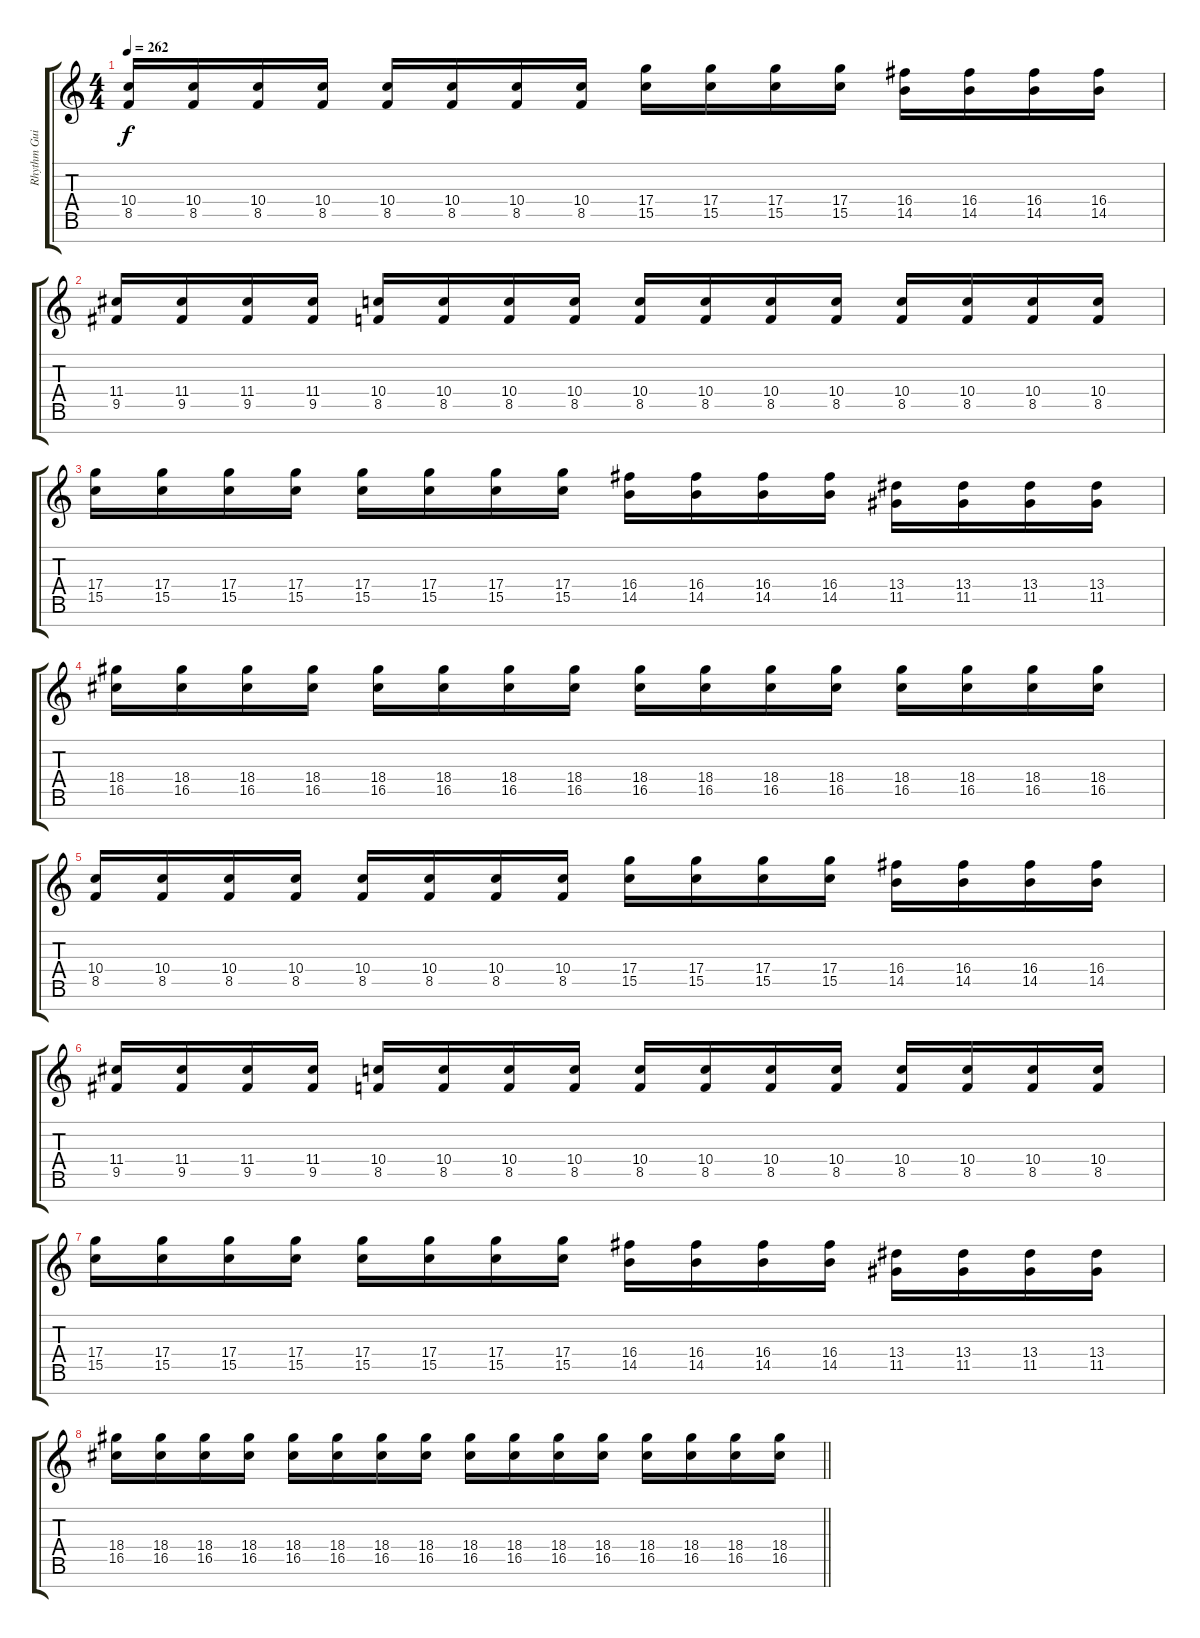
\track ("Rhythm Guitar 2" "Rhythm Gui") {instrument overdrivenguitar}
\staff {score tabs}
\tuning (E4 B3 G3 D3 A2 E2 B1) {hide}
\ts (4 4)
\tempo 262
\clef g2
\ks c
(10.4 8.5).16{dy f} (10.4 8.5).16 (10.4 8.5).16 (10.4 8.5).16 (10.4 8.5).16 (10.4 8.5).16 (10.4 8.5).16 (10.4 8.5).16 (17.4 15.5).16 (17.4 15.5).16 (17.4 15.5).16 (17.4 15.5).16 (16.4 14.5).16 (16.4 14.5).16 (16.4 14.5).16 (16.4 14.5).16 |
(11.4 9.5).16 (11.4 9.5).16 (11.4 9.5).16 (11.4 9.5).16 (10.4 8.5).16 (10.4 8.5).16 (10.4 8.5).16 (10.4 8.5).16 (10.4 8.5).16 (10.4 8.5).16 (10.4 8.5).16 (10.4 8.5).16 (10.4 8.5).16 (10.4 8.5).16 (10.4 8.5).16 (10.4 8.5).16 |
(17.4 15.5).16 (17.4 15.5).16 (17.4 15.5).16 (17.4 15.5).16 (17.4 15.5).16 (17.4 15.5).16 (17.4 15.5).16 (17.4 15.5).16 (16.4 14.5).16 (16.4 14.5).16 (16.4 14.5).16 (16.4 14.5).16 (13.4 11.5).16 (13.4 11.5).16 (13.4 11.5).16 (13.4 11.5).16 |
(18.4 16.5).16 (18.4 16.5).16 (18.4 16.5).16 (18.4 16.5).16 (18.4 16.5).16 (18.4 16.5).16 (18.4 16.5).16 (18.4 16.5).16 (18.4 16.5).16 (18.4 16.5).16 (18.4 16.5).16 (18.4 16.5).16 (18.4 16.5).16 (18.4 16.5).16 (18.4 16.5).16 (18.4 16.5).16 |
(10.4 8.5).16 (10.4 8.5).16 (10.4 8.5).16 (10.4 8.5).16 (10.4 8.5).16 (10.4 8.5).16 (10.4 8.5).16 (10.4 8.5).16 (17.4 15.5).16 (17.4 15.5).16 (17.4 15.5).16 (17.4 15.5).16 (16.4 14.5).16 (16.4 14.5).16 (16.4 14.5).16 (16.4 14.5).16 |
(11.4 9.5).16 (11.4 9.5).16 (11.4 9.5).16 (11.4 9.5).16 (10.4 8.5).16 (10.4 8.5).16 (10.4 8.5).16 (10.4 8.5).16 (10.4 8.5).16 (10.4 8.5).16 (10.4 8.5).16 (10.4 8.5).16 (10.4 8.5).16 (10.4 8.5).16 (10.4 8.5).16 (10.4 8.5).16 |
(17.4 15.5).16 (17.4 15.5).16 (17.4 15.5).16 (17.4 15.5).16 (17.4 15.5).16 (17.4 15.5).16 (17.4 15.5).16 (17.4 15.5).16 (16.4 14.5).16 (16.4 14.5).16 (16.4 14.5).16 (16.4 14.5).16 (13.4 11.5).16 (13.4 11.5).16 (13.4 11.5).16 (13.4 11.5).16 |
\barLineRight lightlight
(18.4 16.5).16 (18.4 16.5).16 (18.4 16.5).16 (18.4 16.5).16 (18.4 16.5).16 (18.4 16.5).16 (18.4 16.5).16 (18.4 16.5).16 (18.4 16.5).16 (18.4 16.5).16 (18.4 16.5).16 (18.4 16.5).16 (18.4 16.5).16 (18.4 16.5).16 (18.4 16.5).16 (18.4 16.5).16
